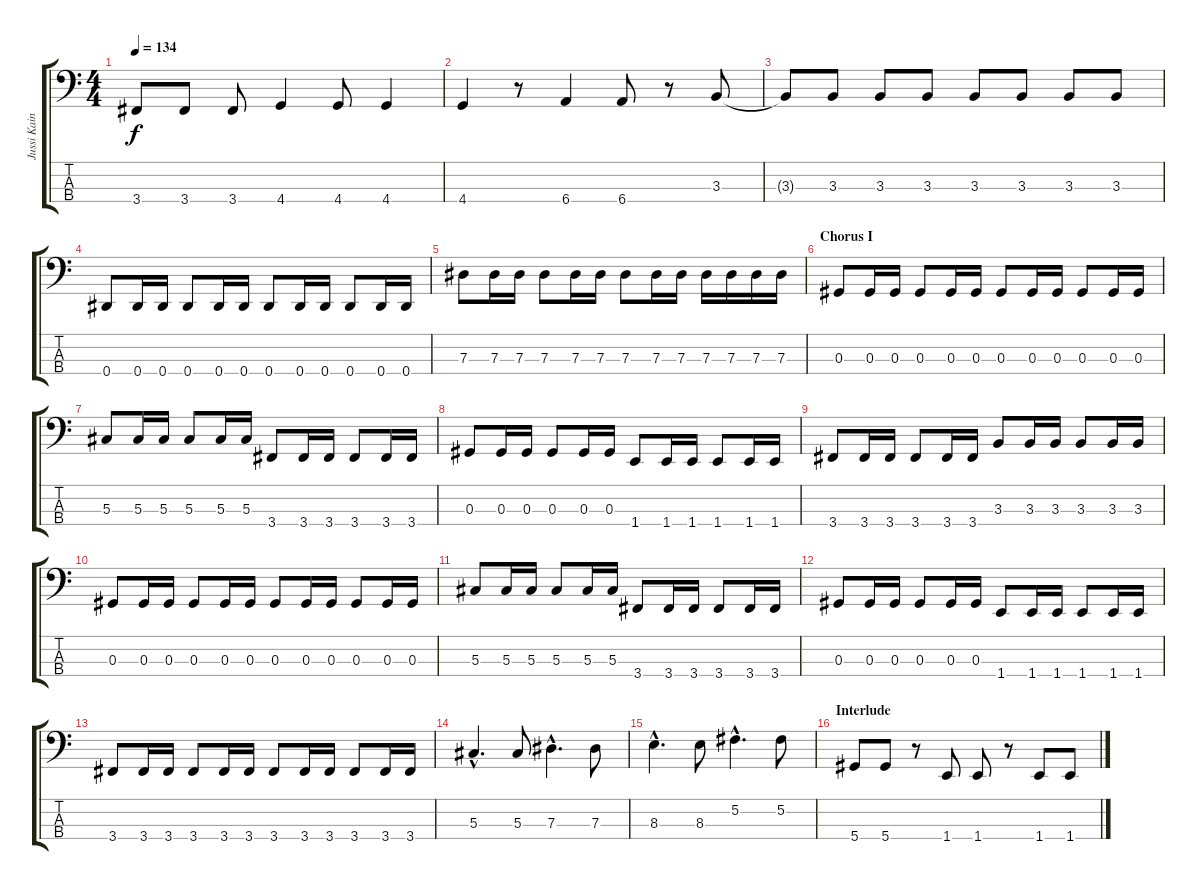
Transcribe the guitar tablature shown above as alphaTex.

\track ("Jussi Kainulainen - Bass" "Jussi Kain") {instrument electricbassfinger}
\staff {score tabs}
\tuning (Gb2 Db2 Ab1 Eb1) {hide}
\ts (4 4)
\tempo 134
\clef f4
\ks c
3.4{t}.8{dy f} 3.4.8 3.4.8 4.4.4 4.4.8 4.4.4 |
4.4.4 r.8 6.4.4 6.4.8 r.8 3.3.8 |
3.3{t}.8 3.3.8 3.3.8 3.3.8 3.3.8 3.3.8 3.3.8 3.3.8 |
0.4.8 0.4.16 0.4.16 0.4.8 0.4.16 0.4.16 0.4.8 0.4.16 0.4.16 0.4.8 0.4.16 0.4.16 |
7.3.8 7.3.16 7.3.16 7.3.8 7.3.16 7.3.16 7.3.8 7.3.16 7.3.16 7.3.16 7.3.16 7.3.16 7.3.16 |
\section ("" "Chorus I")
0.3.8 0.3.16 0.3.16 0.3.8 0.3.16 0.3.16 0.3.8 0.3.16 0.3.16 0.3.8 0.3.16 0.3.16 |
5.3.8 5.3.16 5.3.16 5.3.8 5.3.16 5.3.16 3.4.8 3.4.16 3.4.16 3.4.8 3.4.16 3.4.16 |
0.3.8 0.3.16 0.3.16 0.3.8 0.3.16 0.3.16 1.4.8 1.4.16 1.4.16 1.4.8 1.4.16 1.4.16 |
3.4.8 3.4.16 3.4.16 3.4.8 3.4.16 3.4.16 3.3.8 3.3.16 3.3.16 3.3.8 3.3.16 3.3.16 |
0.3.8 0.3.16 0.3.16 0.3.8 0.3.16 0.3.16 0.3.8 0.3.16 0.3.16 0.3.8 0.3.16 0.3.16 |
5.3.8 5.3.16 5.3.16 5.3.8 5.3.16 5.3.16 3.4.8 3.4.16 3.4.16 3.4.8 3.4.16 3.4.16 |
0.3.8 0.3.16 0.3.16 0.3.8 0.3.16 0.3.16 1.4.8 1.4.16 1.4.16 1.4.8 1.4.16 1.4.16 |
3.4.8 3.4.16 3.4.16 3.4.8 3.4.16 3.4.16 3.4.8 3.4.16 3.4.16 3.4.8 3.4.16 3.4.16 |
5.3{hac}.4{d} 5.3.8 7.3{hac}.4{d} 7.3.8 |
8.3{hac}.4{d} 8.3.8 5.2{hac}.4{d} 5.2.8 |
\section ("" "Interlude")
5.4.8 5.4.8 r.8 1.4.8 1.4.8 r.8 1.4.8 1.4.8
